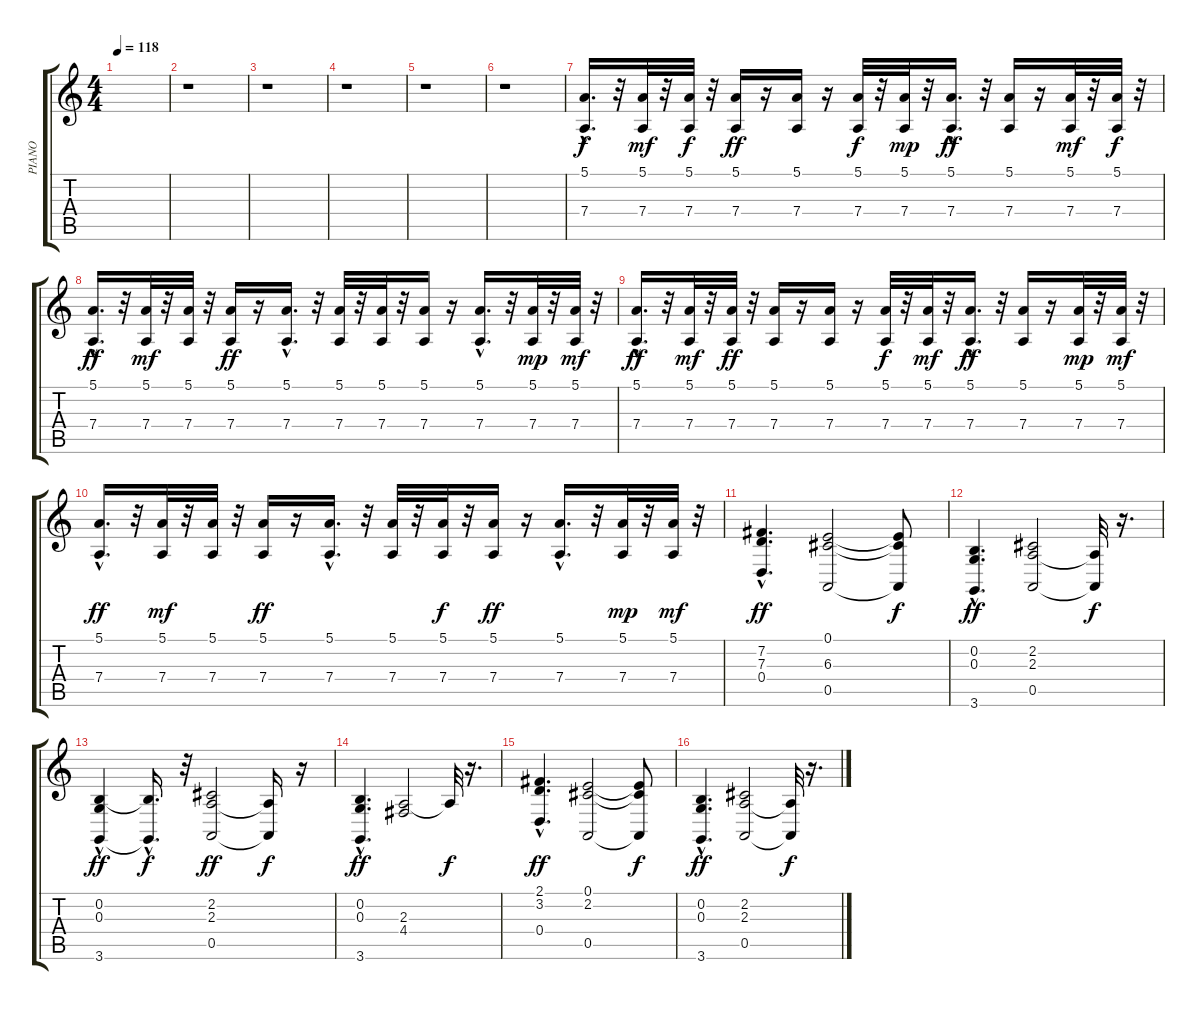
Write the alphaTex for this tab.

\track ("PIANO" "PIANO") {instrument electricgrandpiano}
\staff {score tabs}
\tuning (E4 B3 G3 D3 A2 E2) {hide}
\ts (4 4)
\tempo 118
\clef g2
\ks c
|
r.1 |
r.1 |
r.1 |
r.1 |
r.1 |
(5.1{hac} 7.4{hac}).16{d} r.32 (5.1 7.4).32{dy mf} r.32 (5.1 7.4).32{dy f} r.32 (5.1 7.4).16{dy ff} r.16 (5.1 7.4).16 r.16 (5.1 7.4).32{dy f} r.32 (5.1 7.4).32{dy mp} r.32 (5.1{hac} 7.4{hac}).16{d dy ff} r.32 (5.1 7.4).16 r.16 (5.1 7.4).32{dy mf} r.32 (5.1 7.4).32{dy f} r.32 |
(5.1{hac} 7.4{hac}).16{d dy ff} r.32 (5.1 7.4).32{dy mf} r.32 (5.1 7.4).32 r.32 (5.1 7.4).16{dy ff} r.16 (5.1{hac} 7.4).16{d} r.32 (5.1 7.4).32 r.32 (5.1 7.4).32 r.32 (5.1 7.4).16 r.16 (5.1{hac} 7.4).16{d} r.32 (5.1 7.4).32{dy mp} r.32 (5.1 7.4).32{dy mf} r.32 |
(5.1{hac} 7.4{hac}).16{d dy ff} r.32 (5.1 7.4).32{dy mf} r.32 (5.1 7.4).32{dy ff} r.32 (5.1 7.4).16 r.16 (5.1 7.4).16 r.16 (5.1 7.4).32{dy f} r.32 (5.1 7.4).32{dy mf} r.32 (5.1{hac} 7.4{hac}).16{d dy ff} r.32 (5.1 7.4).16 r.16 (5.1 7.4).32{dy mp} r.32 (5.1 7.4).32{dy mf} r.32 |
(5.1{hac} 7.4{hac}).16{d dy ff} r.32 (5.1 7.4).32{dy mf} r.32 (5.1 7.4).32 r.32 (5.1 7.4).16{dy ff} r.16 (5.1{hac} 7.4).16{d} r.32 (5.1 7.4).32 r.32 (5.1 7.4).32{dy f} r.32 (5.1 7.4).16{dy ff} r.16 (5.1{hac} 7.4).16{d} r.32 (5.1 7.4).32{dy mp} r.32 (5.1 7.4).32{dy mf} r.32 |
(7.2 7.3 0.4{hac}).4{d dy ff} (0.1 6.3 0.5).2 (0.1{t} 6.3{t} 0.5{t}).8{dy f} |
(0.2 0.3 3.6{hac}).4{d dy ff} (2.2 2.3 0.5).2 (2.3{t} 0.5{t}).32{dy f} r.16{d} |
(0.2 0.3{hac} 3.6).4{dy ff} (0.2{hac t} 3.6{hac t}).16{d dy f} r.32 (2.2 2.3 0.5).2{dy ff} (2.3{t} 0.5{t}).16{dy f} r.16 |
(0.2 0.3 3.6{hac}).4{d dy ff} (2.3 4.4).2 2.3{t}.32{dy f} r.16{d} |
(2.1 3.2 0.4{hac}).4{d dy ff} (0.1 2.2 0.5).2 (0.1{t} 2.2{t} 0.5{t}).8{dy f} |
(0.2 0.3 3.6{hac}).4{d dy ff} (2.2 2.3 0.5).2 (2.3{t} 0.5{t}).32{dy f} r.16{d}
